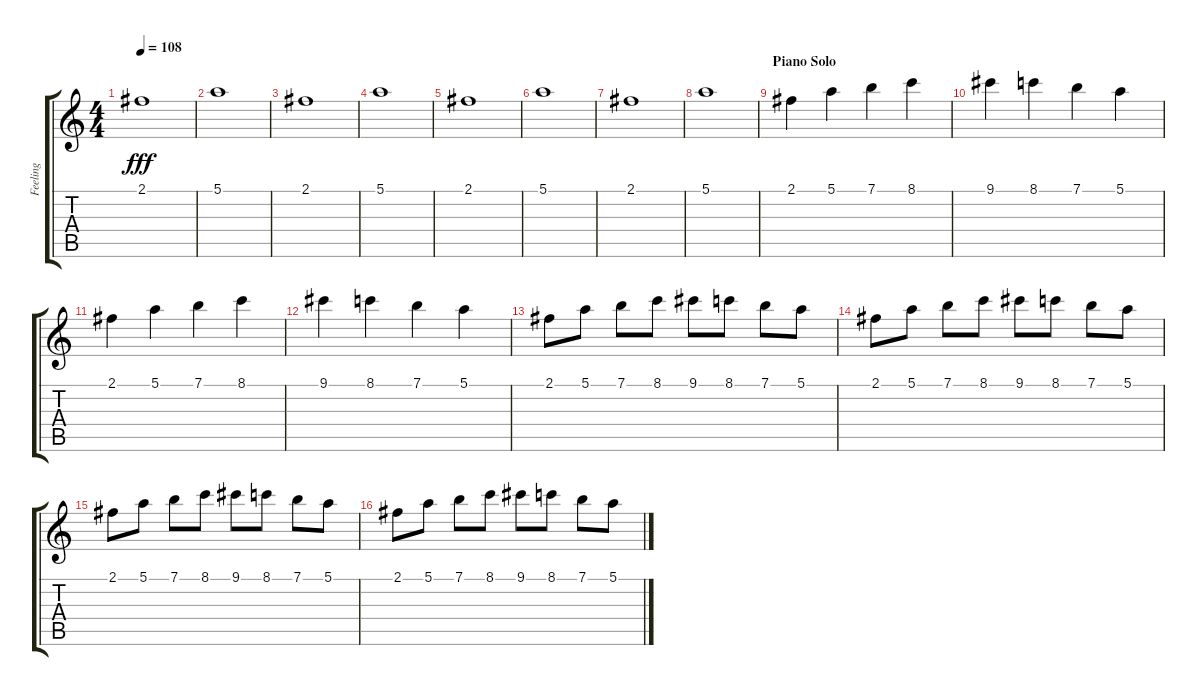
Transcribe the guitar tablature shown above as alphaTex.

\track ("Feeling" "Feeling") {instrument acousticguitarnylon}
\staff {score tabs}
\tuning (E4 B3 G3 D3 A2 E2) {hide}
\ts (4 4)
\tempo 108
\clef g2
\ks c
2.1.1{dy fff} |
5.1.1 |
2.1.1 |
5.1.1 |
2.1.1 |
5.1.1 |
2.1.1 |
5.1.1 |
\section ("" "Piano Solo")
2.1.4{volume 16 instrument acousticgrandpiano} 5.1.4 7.1.4 8.1.4 |
9.1.4 8.1.4 7.1.4 5.1.4 |
2.1.4 5.1.4 7.1.4 8.1.4 |
9.1.4 8.1.4 7.1.4 5.1.4 |
2.1.8 5.1.8 7.1.8 8.1.8 9.1.8 8.1.8 7.1.8 5.1.8 |
2.1.8 5.1.8 7.1.8 8.1.8 9.1.8 8.1.8 7.1.8 5.1.8 |
2.1.8 5.1.8 7.1.8 8.1.8 9.1.8 8.1.8 7.1.8 5.1.8 |
2.1.8 5.1.8 7.1.8 8.1.8 9.1.8 8.1.8 7.1.8 5.1.8
